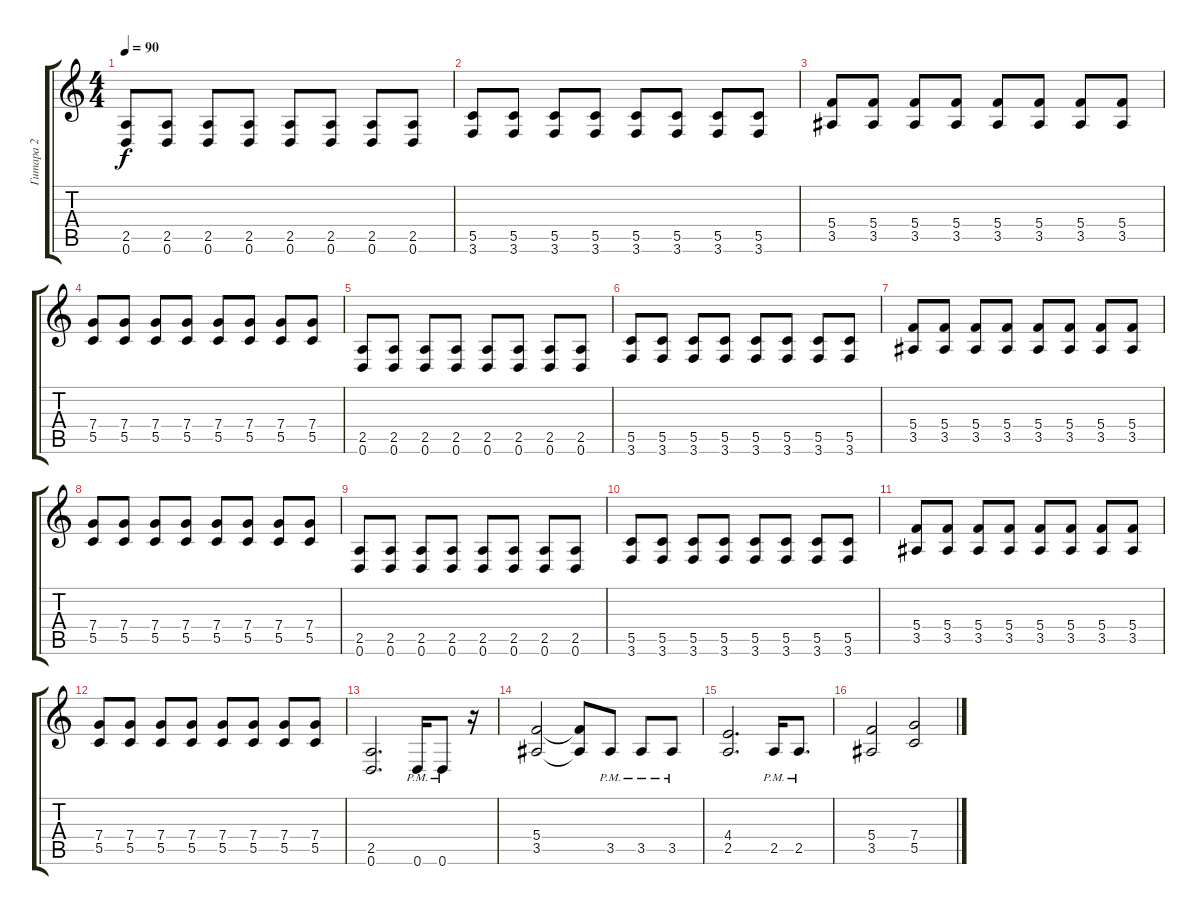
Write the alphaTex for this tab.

\track ("Гитара 2" "Гитара 2") {instrument overdrivenguitar}
\staff {score tabs}
\tuning (D4 A3 F3 C3 G2 D2) {hide}
\ts (4 4)
\tempo 90
\clef g2
\ks c
(2.5 0.6).8{dy f} (2.5 0.6).8 (2.5 0.6).8 (2.5 0.6).8 (2.5 0.6).8 (2.5 0.6).8 (2.5 0.6).8 (2.5 0.6).8 |
(5.5 3.6).8 (5.5 3.6).8 (5.5 3.6).8 (5.5 3.6).8 (5.5 3.6).8 (5.5 3.6).8 (5.5 3.6).8 (5.5 3.6).8 |
(5.4 3.5).8 (5.4 3.5).8 (5.4 3.5).8 (5.4 3.5).8 (5.4 3.5).8 (5.4 3.5).8 (5.4 3.5).8 (5.4 3.5).8 |
(7.4 5.5).8 (7.4 5.5).8 (7.4 5.5).8 (7.4 5.5).8 (7.4 5.5).8 (7.4 5.5).8 (7.4 5.5).8 (7.4 5.5).8 |
(2.5 0.6).8 (2.5 0.6).8 (2.5 0.6).8 (2.5 0.6).8 (2.5 0.6).8 (2.5 0.6).8 (2.5 0.6).8 (2.5 0.6).8 |
(5.5 3.6).8 (5.5 3.6).8 (5.5 3.6).8 (5.5 3.6).8 (5.5 3.6).8 (5.5 3.6).8 (5.5 3.6).8 (5.5 3.6).8 |
(5.4 3.5).8 (5.4 3.5).8 (5.4 3.5).8 (5.4 3.5).8 (5.4 3.5).8 (5.4 3.5).8 (5.4 3.5).8 (5.4 3.5).8 |
(7.4 5.5).8 (7.4 5.5).8 (7.4 5.5).8 (7.4 5.5).8 (7.4 5.5).8 (7.4 5.5).8 (7.4 5.5).8 (7.4 5.5).8 |
(2.5 0.6).8 (2.5 0.6).8 (2.5 0.6).8 (2.5 0.6).8 (2.5 0.6).8 (2.5 0.6).8 (2.5 0.6).8 (2.5 0.6).8 |
(5.5 3.6).8 (5.5 3.6).8 (5.5 3.6).8 (5.5 3.6).8 (5.5 3.6).8 (5.5 3.6).8 (5.5 3.6).8 (5.5 3.6).8 |
(5.4 3.5).8 (5.4 3.5).8 (5.4 3.5).8 (5.4 3.5).8 (5.4 3.5).8 (5.4 3.5).8 (5.4 3.5).8 (5.4 3.5).8 |
(7.4 5.5).8 (7.4 5.5).8 (7.4 5.5).8 (7.4 5.5).8 (7.4 5.5).8 (7.4 5.5).8 (7.4 5.5).8 (7.4 5.5).8 |
(2.5 0.6).2{d} 0.6{pm}.16 0.6{pm}.8 r.16 |
(5.4 3.5).2 (5.4{t} 3.5{t}).8 3.5{pm}.8 3.5{pm}.8 3.5{pm}.8 |
(4.4 2.5).2{d} 2.5{pm}.16 2.5{pm}.8{d} |
(5.4 3.5).2 (7.4 5.5).2
